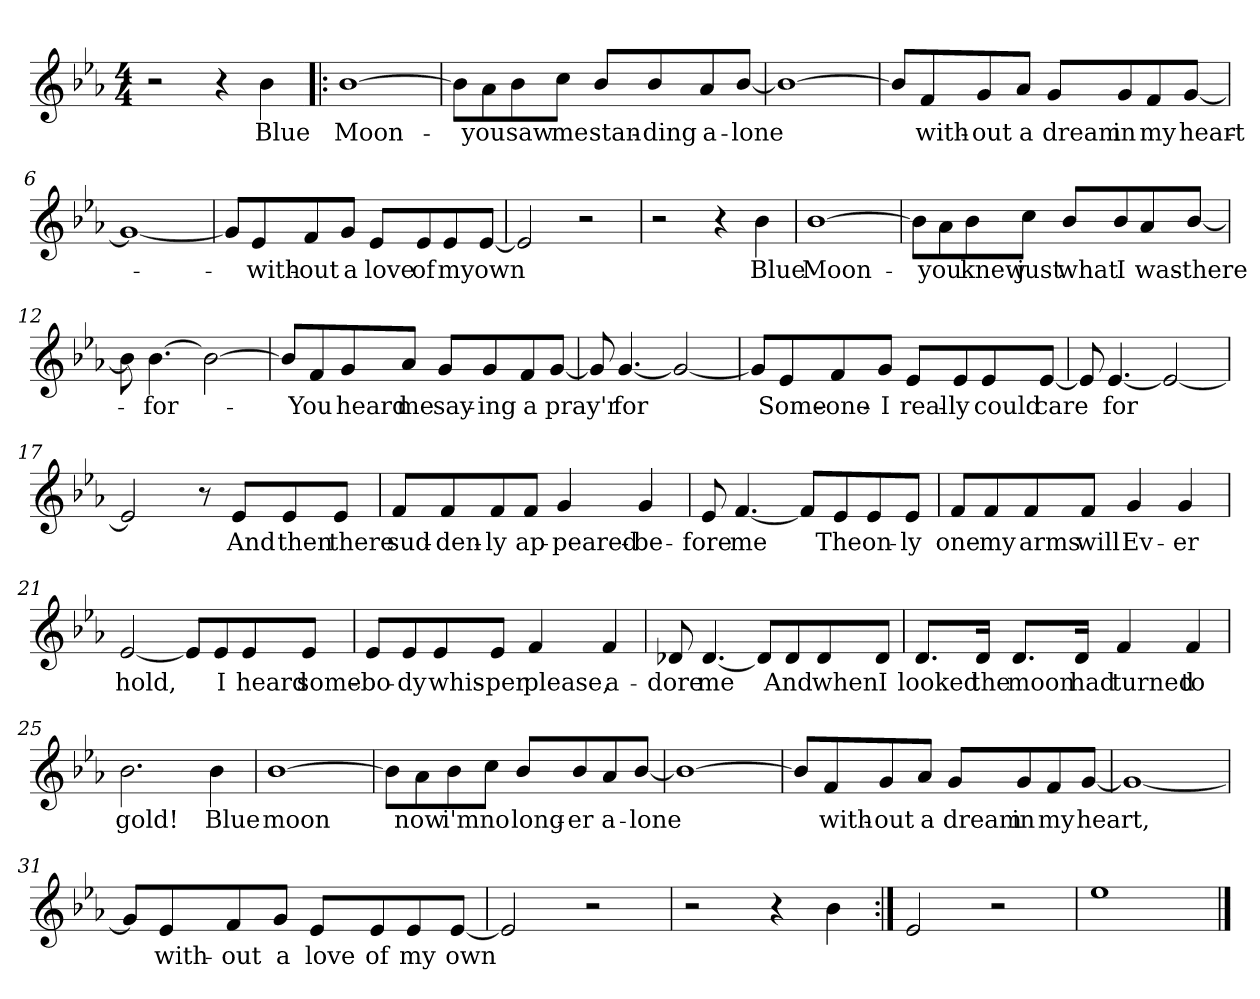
**kern	**text
*part1	*part1
*staff1	*staff1
*clefG2	*
*k[b-e-a-]	*
*E-:	*
*M4/4	*
=1	=1
2r	.
4r	.
!	!LO:LY:b
4b-\	Blue
=2!|:	=2!|:
!	!LO:LY:b
[1b-	Moon-
=3	=3
8b-\L]	.
!	!LO:LY:b
8a-\	-you
!	!LO:LY:b
8b-\	saw
!	!LO:LY:b
8cc\J	me
!	!LO:LY:b
8b-/L	stan-
!	!LO:LY:b
8b-/	-ding
!	!LO:LY:b
8a-/	a-
!	!LO:LY:b
[8b-/J	-lone
=4	=4
1b-_	.
!!LO:LB:g=z
=5	=5
8b-/L]	.
!	!LO:LY:b
8f/	with-
!	!LO:LY:b
8g/	-out
!	!LO:LY:b
8a-/J	a
!	!LO:LY:b
8g/L	dream
!	!LO:LY:b
8g/	in
!	!LO:LY:b
8f/	my
!	!LO:LY:b
[8g/J	heart-
=6	=6
1g_	.
=7	=7
8g/L]	.
!	!LO:LY:b
8e-/	-with-
!	!LO:LY:b
8f/	-out
!	!LO:LY:b
8g/J	a
!	!LO:LY:b
8e-/L	love
!	!LO:LY:b
8e-/	of
!	!LO:LY:b
8e-/	my
!	!LO:LY:b
[8e-/J	own
=8	=8
2e-/]	.
2r	.
=9	=9
2r	.
4r	.
!	!LO:LY:b
4b-\	Blue
!!LO:LB:g=z
=10	=10
!	!LO:LY:b
[1b-	Moon-
=11	=11
8b-\L]	.
!	!LO:LY:b
8a-\	-you
!	!LO:LY:b
8b-\	knew
!	!LO:LY:b
8cc\J	just
!	!LO:LY:b
8b-/L	what
!	!LO:LY:b
8b-/	I
!	!LO:LY:b
8a-/	was-
!	!LO:LY:b
[8b-/J	-there-
=12	=12
8b-\]	.
!	!LO:LY:b
[4.b-\	-for-
2b-\_	.
=13	=13
8b-/L]	.
!	!LO:LY:b
8f/	-You
!	!LO:LY:b
8g/	heard
!	!LO:LY:b
8a-/J	me
!	!LO:LY:b
8g/L	say-
!	!LO:LY:b
8g/	-ing
!	!LO:LY:b
8f/	a
!	!LO:LY:b
[8g/J	pray'r
=14	=14
8g/]	.
!	!LO:LY:b
[4.g/	for
2g/_	.
!!LO:LB:g=z
=15	=15
8g/L]	.
!	!LO:LY:b
8e-/	Some-
!	!LO:LY:b
8f/	-one-
!	!LO:LY:b
8g/J	-I
!	!LO:LY:b
8e-/L	real-
!	!LO:LY:b
8e-/	-ly
!	!LO:LY:b
8e-/	could
!	!LO:LY:b
[8e-/J	care
=16	=16
8e-/]	.
!	!LO:LY:b
[4.e-/	for
2e-/_	.
=17	=17
2e-/]	.
8r	.
!	!LO:LY:b
8e-/L	And
!	!LO:LY:b
8e-/	then
!	!LO:LY:b
8e-/J	there
=18	=18
!	!LO:LY:b
8f/L	sud-
!	!LO:LY:b
8f/	-den-
!	!LO:LY:b
8f/	-ly
!	!LO:LY:b
8f/J	ap-
!	!LO:LY:b
4g/	-peared-
!	!LO:LY:b
4g/	-be-
!!LO:LB:g=z
=19	=19
!	!LO:LY:b
8e-/	-fore
!	!LO:LY:b
[4.f/	me
8f/L]	.
!	!LO:LY:b
8e-/	The
!	!LO:LY:b
8e-/	on-
!	!LO:LY:b
8e-/J	-ly
=20	=20
!	!LO:LY:b
8f/L	one
!	!LO:LY:b
8f/	my
!	!LO:LY:b
8f/	arms
!	!LO:LY:b
8f/J	will
!	!LO:LY:b
4g/	Ev-
!	!LO:LY:b
4g/	-er
=21	=21
!	!LO:LY:b
[2e-/	hold,
8e-/L]	.
!	!LO:LY:b
8e-/	I
!	!LO:LY:b
8e-/	heard
!	!LO:LY:b
8e-/J	some-
=22	=22
!	!LO:LY:b
8e-/L	-bo-
!	!LO:LY:b
8e-/	-dy
!	!LO:LY:b
8e-/	whis-
!	!LO:LY:b
8e-/J	-per
!	!LO:LY:b
4f/	please,
!	!LO:LY:b
4f/	a-
!!LO:LB:g=z
=23	=23
!	!LO:LY:b
8d-X/	-dore
!	!LO:LY:b
[4.d-/	me
8d-/L]	.
!	!LO:LY:b
8d-/	And
!	!LO:LY:b
8d-/	when
!	!LO:LY:b
8d-/J	I
=24	=24
!	!LO:LY:b
8.d/L	looked
!	!LO:LY:b
16d/Jk	the
!	!LO:LY:b
8.d/L	moon
!	!LO:LY:b
16d/Jk	had
!	!LO:LY:b
4f/	turned
!	!LO:LY:b
4f/	to
=25	=25
!	!LO:LY:b
2.b-\	gold!
!	!LO:LY:b
4b-\	Blue
=26	=26
!	!LO:LY:b
[1b-	moon
!!LO:LB:g=z
=27	=27
8b-\L]	.
!	!LO:LY:b
8a-\	now
!	!LO:LY:b
8b-\	i'm
!	!LO:LY:b
8cc\J	no
!	!LO:LY:b
8b-/L	long-
!	!LO:LY:b
8b-/	-er
!	!LO:LY:b
8a-/	a-
!	!LO:LY:b
[8b-/J	-lone
=28	=28
1b-_	.
=29	=29
8b-/L]	.
!	!LO:LY:b
8f/	with-
!	!LO:LY:b
8g/	-out
!	!LO:LY:b
8a-/J	a
!	!LO:LY:b
8g/L	dream
!	!LO:LY:b
8g/	in
!	!LO:LY:b
8f/	my
!	!LO:LY:b
[8g/J	heart,
=30	=30
1g_	.
!!LO:LB:g=z
=31	=31
8g/L]	.
!	!LO:LY:b
8e-/	with-
!	!LO:LY:b
8f/	-out
!	!LO:LY:b
8g/J	a
!	!LO:LY:b
8e-/L	love
!	!LO:LY:b
8e-/	of
!	!LO:LY:b
8e-/	my
!	!LO:LY:b
[8e-/J	own
=32	=32
2e-/]	.
2r	.
=33	=33
2r	.
4r	.
4b-\	.
=34:|!	=34:|!
2e-/	.
2r	.
=35	=35
1ee-	.
==	==
*-	*-
